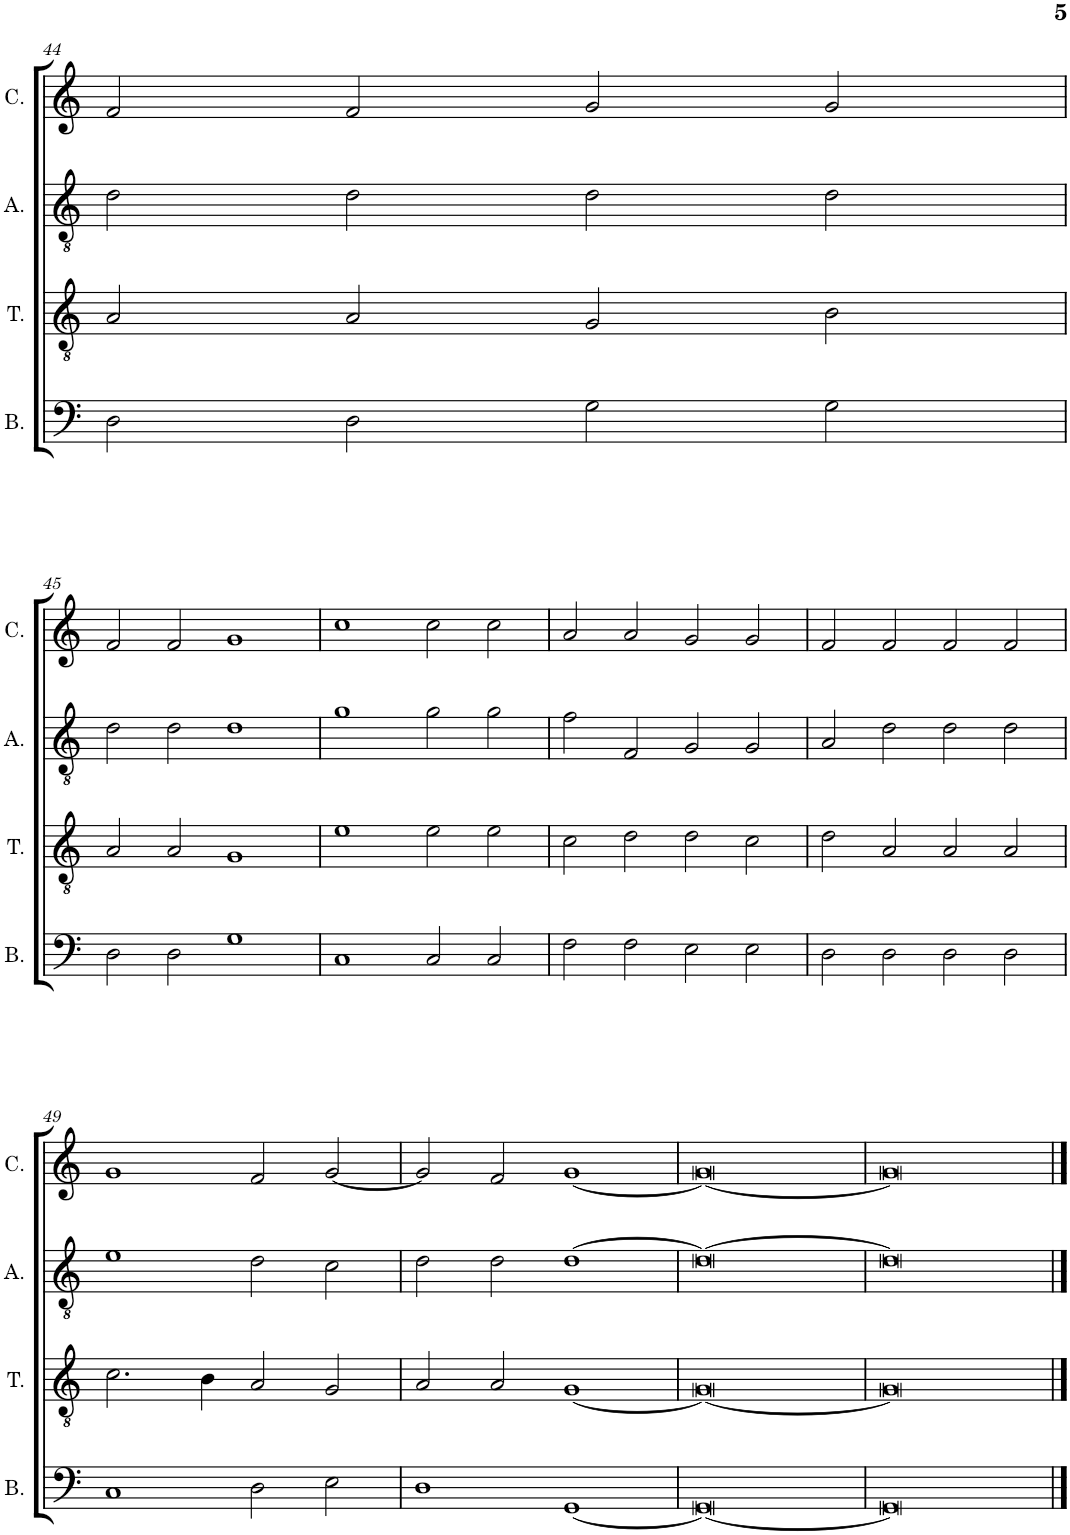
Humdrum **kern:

**kern	**kern	**kern	**kern
*part4	*part3	*part2	*part1
*staff4	*staff3	*staff2	*staff1
*I"Bassus	*I"Tenor	*I"Altus	*I"Cantus
*I'B.	*I'T.	*I'A.	*I'C.
!!LO:PB:g=z
*clefF4	*clefGv2	*clefGv2	*clefG2
*k[]	*k[]	*k[]	*k[]
*M2/1	*M2/1	*M2/1	*M2/1
=44	=44	=44	=44
2D\	2A/	2d\	2f/
2D\	2A/	2d\	2f/
2G\	2G/	2d\	2g/
2G\	2B\	2d\	2g/
!!LO:LB:g=z
=45	=45	=45	=45
2D\	2A/	2d\	2f/
2D\	2A/	2d\	2f/
1G	1G	1d	1g
=46	=46	=46	=46
1C	1e	1g	1cc
2C/	2e\	2g\	2cc\
2C/	2e\	2g\	2cc\
=47	=47	=47	=47
2F\	2c\	2f\	2a/
2F\	2d\	2F/	2a/
2E\	2d\	2G/	2g/
2E\	2c\	2G/	2g/
=48	=48	=48	=48
2D\	2d\	2A/	2f/
2D\	2A/	2d\	2f/
2D\	2A/	2d\	2f/
2D\	2A/	2d\	2f/
!!LO:LB:g=z
=49	=49	=49	=49
1C	2.c\	1e	1g
.	4B\	.	.
2D\	2A/	2d\	2f/
2E\	2G/	2c\	[2g/
=50	=50	=50	=50
1D	2A/	2d\	2g/]
.	2A/	2d\	2f/
[1GG	[1G	[1d	[1g
=51	=51	=51	=51
0GG_	0G_	0d_	0g_
=52	=52	=52	=52
0GG]	0G]	0d]	0g]
==	==	==	==
*-	*-	*-	*-
